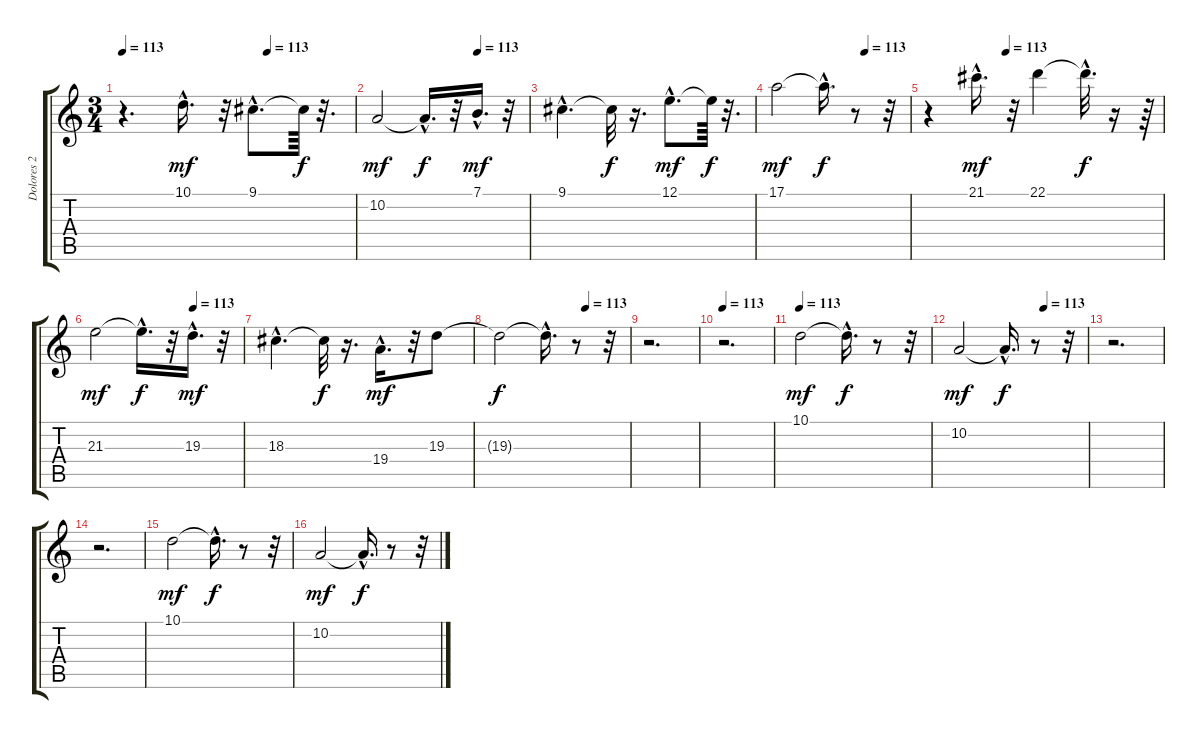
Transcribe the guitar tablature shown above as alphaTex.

\track ("Dolores 2" "Dolores 2") {instrument pad3polysynth}
\staff {score tabs}
\tuning (E4 B3 G3 D3 A2 E2) {hide}
\ts (3 4)
\tempo 113
\tempo (113 0.625)
\clef g2
\ks c
r.4{d dy f} 10.1{hac}.16{d dy mf} r.32 9.1{hac}.8{d} 9.1{t}.64{dy f} r.32{d} |
\tempo (113 0.6666666666666666)
10.2.2{dy mf} 10.2{hac t}.16{d dy f} r.32 7.1{hac}.16{d dy mf} r.32 |
9.1{hac}.4{d} 9.1{t}.32{dy f} r.16{d} 12.1{hac}.8{d dy mf} 12.1{t}.64{dy f} r.32{d} |
\tempo (113 0.6666666666666666)
17.1.2{dy mf} 17.1{hac t}.16{d dy f} r.8 r.32 |
\tempo (113 0.3333333333333333)
r.4 21.1{hac}.16{d dy mf} r.32 22.1.4 22.1{hac t}.32{d dy f} r.16 r.64 |
\tempo (113 0.6666666666666666)
21.3.2{dy mf} 21.3{hac t}.16{d dy f} r.32 19.3{hac}.16{d dy mf} r.32 |
18.3{hac}.4{d} 18.3{t}.32{dy f} r.16{d} 19.4{hac}.16{d dy mf} r.32 19.3.8 |
\tempo (113 0.6666666666666666)
19.3{t}.2{dy f} 19.3{hac t}.16{d} r.8 r.32 |
r.2{d} |
\tempo 113
r.2{d} |
\tempo 113
10.1.2{dy mf} 10.1{hac t}.16{d dy f} r.8 r.32 |
\tempo (113 0.6666666666666666)
10.2.2{dy mf} 10.2{hac t}.16{d dy f} r.8 r.32 |
r.2{d} |
r.2{d} |
10.1.2{dy mf} 10.1{hac t}.16{d dy f} r.8 r.32 |
10.2.2{dy mf} 10.2{hac t}.16{d dy f} r.8 r.32
